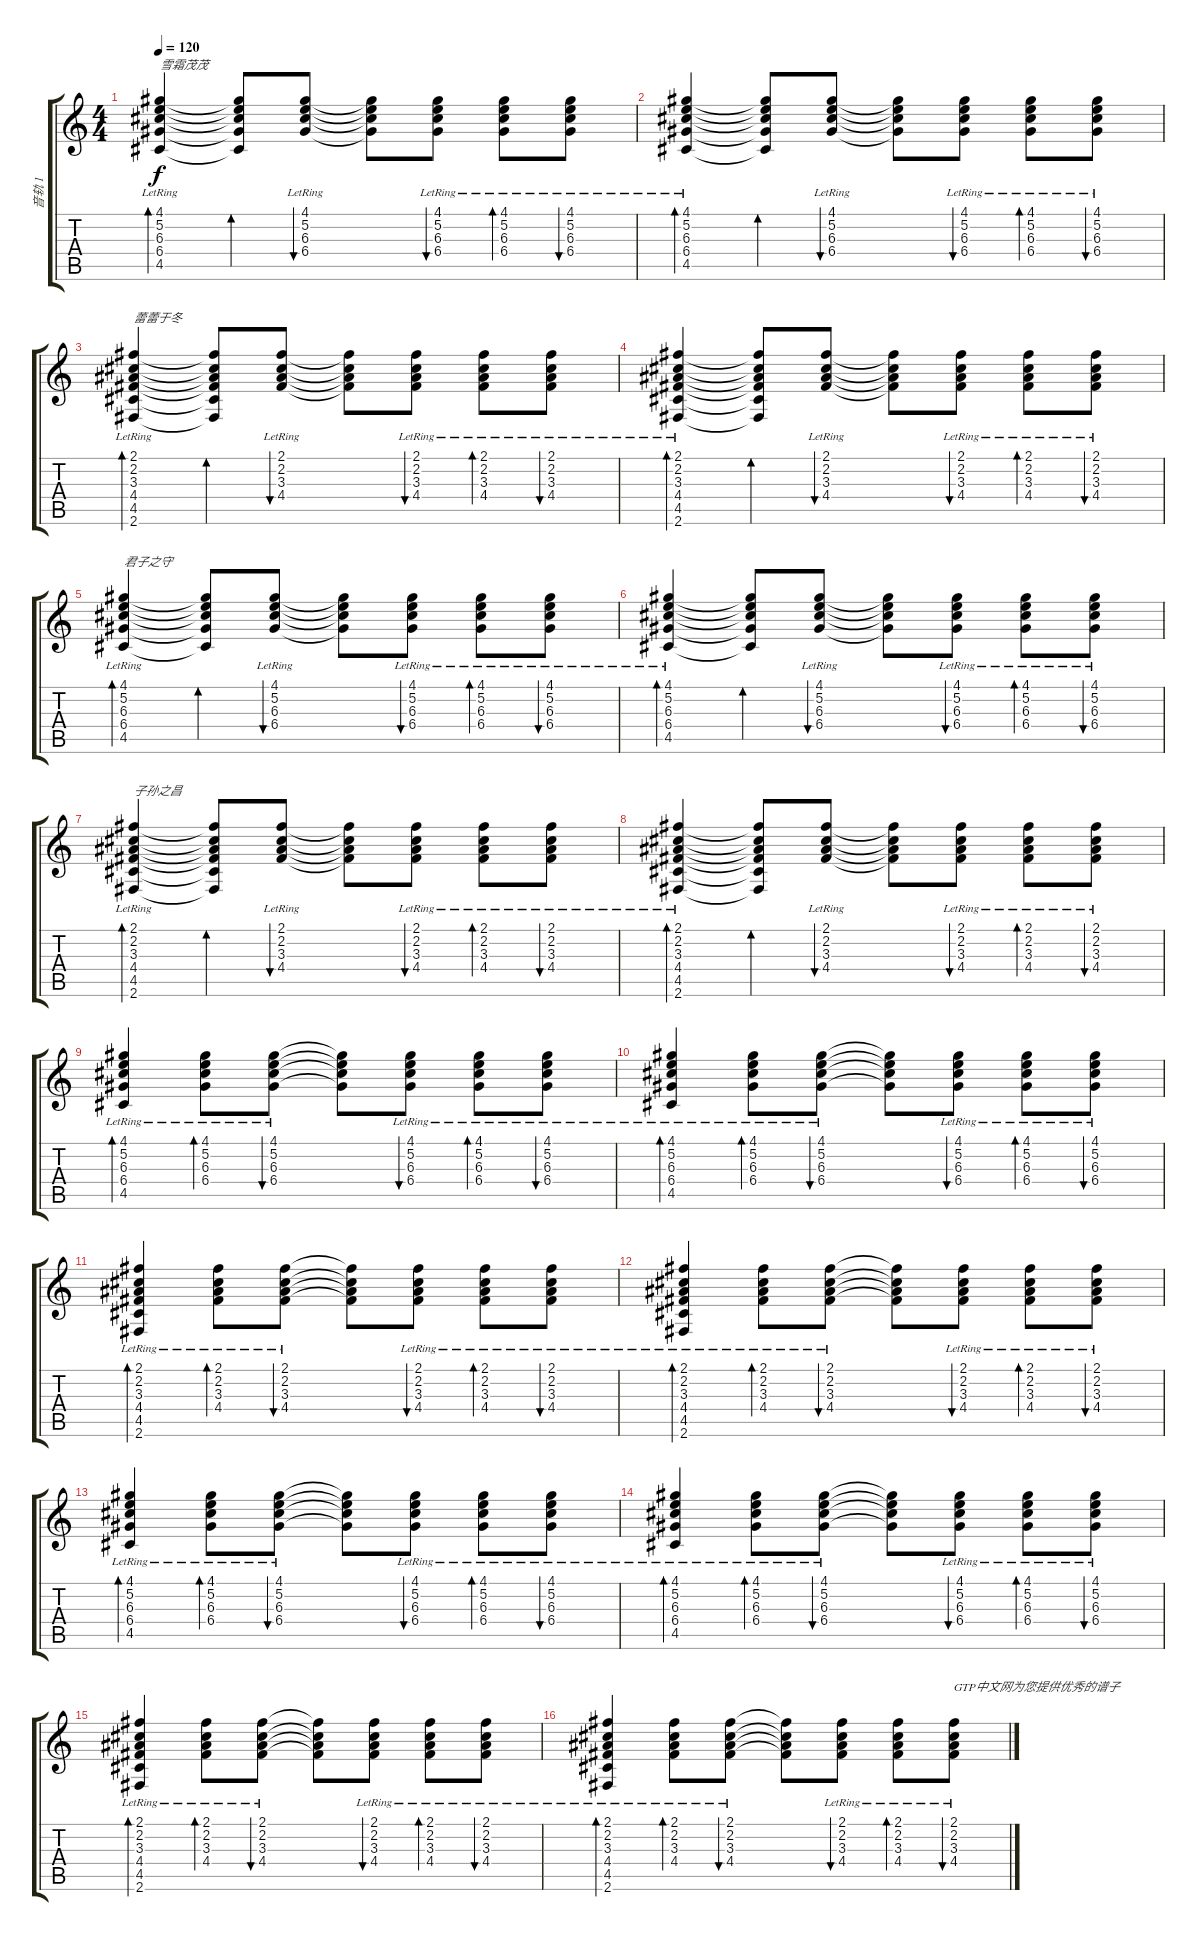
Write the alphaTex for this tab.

\track ("音轨 1" "音轨 1") {instrument acousticguitarsteel}
\staff {score tabs}
\tuning (E4 B3 G3 D3 A2 E2) {hide}
\ts (4 4)
\tempo 120
\clef g2
\ks c
(4.1{lr} 5.2{lr} 6.3{lr} 6.4{lr} 4.5{lr}).4{bd 240 txt "雪霜茂茂" dy f} (4.1{t} 5.2{t} 6.3{t} 6.4{t} 4.5{t}).8{bd 30} (4.1{lr} 5.2{lr} 6.3{lr} 6.4{lr}).8{bu 30} (4.1{t} 5.2{t} 6.3{t} 6.4{t}).8 (4.1{lr} 5.2{lr} 6.3{lr} 6.4{lr}).8{bu 30} (4.1{lr} 5.2{lr} 6.3{lr} 6.4{lr}).8{bd 30} (4.1{lr} 5.2{lr} 6.3{lr} 6.4{lr}).8{bu 30} |
(4.1{lr} 5.2{lr} 6.3{lr} 6.4{lr} 4.5{lr}).4{bd 240} (4.1{t} 5.2{t} 6.3{t} 6.4{t} 4.5{t}).8{bd 30} (4.1{lr} 5.2{lr} 6.3{lr} 6.4{lr}).8{bu 30} (4.1{t} 5.2{t} 6.3{t} 6.4{t}).8 (4.1{lr} 5.2{lr} 6.3{lr} 6.4{lr}).8{bu 30} (4.1{lr} 5.2{lr} 6.3{lr} 6.4{lr}).8{bd 30} (4.1{lr} 5.2{lr} 6.3{lr} 6.4{lr}).8{bu 30} |
(2.1{lr} 2.2{lr} 3.3{lr} 4.4{lr} 4.5{lr} 2.6{lr}).4{bd 240 txt "蕾蕾于冬"} (2.1{t} 2.2{t} 3.3{t} 4.4{t} 4.5{t} 2.6{t}).8{bd 30} (2.1{lr} 2.2{lr} 3.3{lr} 4.4{lr}).8{bu 30} (2.1{t} 2.2{t} 3.3{t} 4.4{t}).8 (2.1{lr} 2.2{lr} 3.3{lr} 4.4{lr}).8{bu 30} (2.1{lr} 2.2{lr} 3.3{lr} 4.4{lr}).8{bd 30} (2.1{lr} 2.2{lr} 3.3{lr} 4.4{lr}).8{bu 30} |
(2.1{lr} 2.2{lr} 3.3{lr} 4.4{lr} 4.5{lr} 2.6{lr}).4{bd 240} (2.1{t} 2.2{t} 3.3{t} 4.4{t} 4.5{t} 2.6{t}).8{bd 30} (2.1{lr} 2.2{lr} 3.3{lr} 4.4{lr}).8{bu 30} (2.1{t} 2.2{t} 3.3{t} 4.4{t}).8 (2.1{lr} 2.2{lr} 3.3{lr} 4.4{lr}).8{bu 30} (2.1{lr} 2.2{lr} 3.3{lr} 4.4{lr}).8{bd 30} (2.1{lr} 2.2{lr} 3.3{lr} 4.4{lr}).8{bu 30} |
(4.1{lr} 5.2{lr} 6.3{lr} 6.4{lr} 4.5{lr}).4{bd 240 txt "君子之守"} (4.1{t} 5.2{t} 6.3{t} 6.4{t} 4.5{t}).8{bd 30} (4.1{lr} 5.2{lr} 6.3{lr} 6.4{lr}).8{bu 30} (4.1{t} 5.2{t} 6.3{t} 6.4{t}).8 (4.1{lr} 5.2{lr} 6.3{lr} 6.4{lr}).8{bu 30} (4.1{lr} 5.2{lr} 6.3{lr} 6.4{lr}).8{bd 30} (4.1{lr} 5.2{lr} 6.3{lr} 6.4{lr}).8{bu 30} |
(4.1{lr} 5.2{lr} 6.3{lr} 6.4{lr} 4.5{lr}).4{bd 240} (4.1{t} 5.2{t} 6.3{t} 6.4{t} 4.5{t}).8{bd 30} (4.1{lr} 5.2{lr} 6.3{lr} 6.4{lr}).8{bu 30} (4.1{t} 5.2{t} 6.3{t} 6.4{t}).8 (4.1{lr} 5.2{lr} 6.3{lr} 6.4{lr}).8{bu 30} (4.1{lr} 5.2{lr} 6.3{lr} 6.4{lr}).8{bd 30} (4.1{lr} 5.2{lr} 6.3{lr} 6.4{lr}).8{bu 30} |
(2.1{lr} 2.2{lr} 3.3{lr} 4.4{lr} 4.5{lr} 2.6{lr}).4{bd 240 txt "子孙之昌"} (2.1{t} 2.2{t} 3.3{t} 4.4{t} 4.5{t} 2.6{t}).8{bd 30} (2.1{lr} 2.2{lr} 3.3{lr} 4.4{lr}).8{bu 30} (2.1{t} 2.2{t} 3.3{t} 4.4{t}).8 (2.1{lr} 2.2{lr} 3.3{lr} 4.4{lr}).8{bu 30} (2.1{lr} 2.2{lr} 3.3{lr} 4.4{lr}).8{bd 30} (2.1{lr} 2.2{lr} 3.3{lr} 4.4{lr}).8{bu 30} |
(2.1{lr} 2.2{lr} 3.3{lr} 4.4{lr} 4.5{lr} 2.6{lr}).4{bd 240} (2.1{t} 2.2{t} 3.3{t} 4.4{t} 4.5{t} 2.6{t}).8{bd 30} (2.1{lr} 2.2{lr} 3.3{lr} 4.4{lr}).8{bu 30} (2.1{t} 2.2{t} 3.3{t} 4.4{t}).8 (2.1{lr} 2.2{lr} 3.3{lr} 4.4{lr}).8{bu 30} (2.1{lr} 2.2{lr} 3.3{lr} 4.4{lr}).8{bd 30} (2.1{lr} 2.2{lr} 3.3{lr} 4.4{lr}).8{bu 30} |
(4.1{lr} 5.2{lr} 6.3{lr} 6.4{lr} 4.5{lr}).4{bd 240} (4.1{lr} 5.2{lr} 6.3{lr} 6.4{lr}).8{bd 30} (4.1{lr} 5.2{lr} 6.3{lr} 6.4{lr}).8{bu 30} (4.1{t} 5.2{t} 6.3{t} 6.4{t}).8 (4.1{lr} 5.2{lr} 6.3{lr} 6.4{lr}).8{bu 30} (4.1{lr} 5.2{lr} 6.3{lr} 6.4{lr}).8{bd 30} (4.1{lr} 5.2{lr} 6.3{lr} 6.4{lr}).8{bu 30} |
(4.1{lr} 5.2{lr} 6.3{lr} 6.4{lr} 4.5{lr}).4{bd 240} (4.1{lr} 5.2{lr} 6.3{lr} 6.4{lr}).8{bd 30} (4.1{lr} 5.2{lr} 6.3{lr} 6.4{lr}).8{bu 30} (4.1{t} 5.2{t} 6.3{t} 6.4{t}).8 (4.1{lr} 5.2{lr} 6.3{lr} 6.4{lr}).8{bu 30} (4.1{lr} 5.2{lr} 6.3{lr} 6.4{lr}).8{bd 30} (4.1{lr} 5.2{lr} 6.3{lr} 6.4{lr}).8{bu 30} |
(2.1{lr} 2.2{lr} 3.3{lr} 4.4{lr} 4.5{lr} 2.6{lr}).4{bd 240} (2.1{lr} 2.2{lr} 3.3{lr} 4.4{lr}).8{bd 30} (2.1{lr} 2.2{lr} 3.3{lr} 4.4{lr}).8{bu 30} (2.1{t} 2.2{t} 3.3{t} 4.4{t}).8 (2.1{lr} 2.2{lr} 3.3{lr} 4.4{lr}).8{bu 30} (2.1{lr} 2.2{lr} 3.3{lr} 4.4{lr}).8{bd 30} (2.1{lr} 2.2{lr} 3.3{lr} 4.4{lr}).8{bu 30} |
(2.1{lr} 2.2{lr} 3.3{lr} 4.4{lr} 4.5{lr} 2.6{lr}).4{bd 240} (2.1{lr} 2.2{lr} 3.3{lr} 4.4{lr}).8{bd 30} (2.1{lr} 2.2{lr} 3.3{lr} 4.4{lr}).8{bu 30} (2.1{t} 2.2{t} 3.3{t} 4.4{t}).8 (2.1{lr} 2.2{lr} 3.3{lr} 4.4{lr}).8{bu 30} (2.1{lr} 2.2{lr} 3.3{lr} 4.4{lr}).8{bd 30} (2.1{lr} 2.2{lr} 3.3{lr} 4.4{lr}).8{bu 30} |
(4.1{lr} 5.2{lr} 6.3{lr} 6.4{lr} 4.5{lr}).4{bd 240} (4.1{lr} 5.2{lr} 6.3{lr} 6.4{lr}).8{bd 30} (4.1{lr} 5.2{lr} 6.3{lr} 6.4{lr}).8{bu 30} (4.1{t} 5.2{t} 6.3{t} 6.4{t}).8 (4.1{lr} 5.2{lr} 6.3{lr} 6.4{lr}).8{bu 30} (4.1{lr} 5.2{lr} 6.3{lr} 6.4{lr}).8{bd 30} (4.1{lr} 5.2{lr} 6.3{lr} 6.4{lr}).8{bu 30} |
(4.1{lr} 5.2{lr} 6.3{lr} 6.4{lr} 4.5{lr}).4{bd 240} (4.1{lr} 5.2{lr} 6.3{lr} 6.4{lr}).8{bd 30} (4.1{lr} 5.2{lr} 6.3{lr} 6.4{lr}).8{bu 30} (4.1{t} 5.2{t} 6.3{t} 6.4{t}).8 (4.1{lr} 5.2{lr} 6.3{lr} 6.4{lr}).8{bu 30} (4.1{lr} 5.2{lr} 6.3{lr} 6.4{lr}).8{bd 30} (4.1{lr} 5.2{lr} 6.3{lr} 6.4{lr}).8{bu 30} |
(2.1{lr} 2.2{lr} 3.3{lr} 4.4{lr} 4.5{lr} 2.6{lr}).4{bd 240} (2.1{lr} 2.2{lr} 3.3{lr} 4.4{lr}).8{bd 30} (2.1{lr} 2.2{lr} 3.3{lr} 4.4{lr}).8{bu 30} (2.1{t} 2.2{t} 3.3{t} 4.4{t}).8 (2.1{lr} 2.2{lr} 3.3{lr} 4.4{lr}).8{bu 30} (2.1{lr} 2.2{lr} 3.3{lr} 4.4{lr}).8{bd 30} (2.1{lr} 2.2{lr} 3.3{lr} 4.4{lr}).8{bu 30} |
(2.1{lr} 2.2{lr} 3.3{lr} 4.4{lr} 4.5{lr} 2.6{lr}).4{bd 240} (2.1{lr} 2.2{lr} 3.3{lr} 4.4{lr}).8{bd 30} (2.1{lr} 2.2{lr} 3.3{lr} 4.4{lr}).8{bu 30} (2.1{t} 2.2{t} 3.3{t} 4.4{t}).8 (2.1{lr} 2.2{lr} 3.3{lr} 4.4{lr}).8{bu 30} (2.1{lr} 2.2{lr} 3.3{lr} 4.4{lr}).8{bd 30} (2.1{lr} 2.2{lr} 3.3{lr} 4.4{lr}).8{bu 30 txt "GTP中文网为您提供优秀的谱子"}
